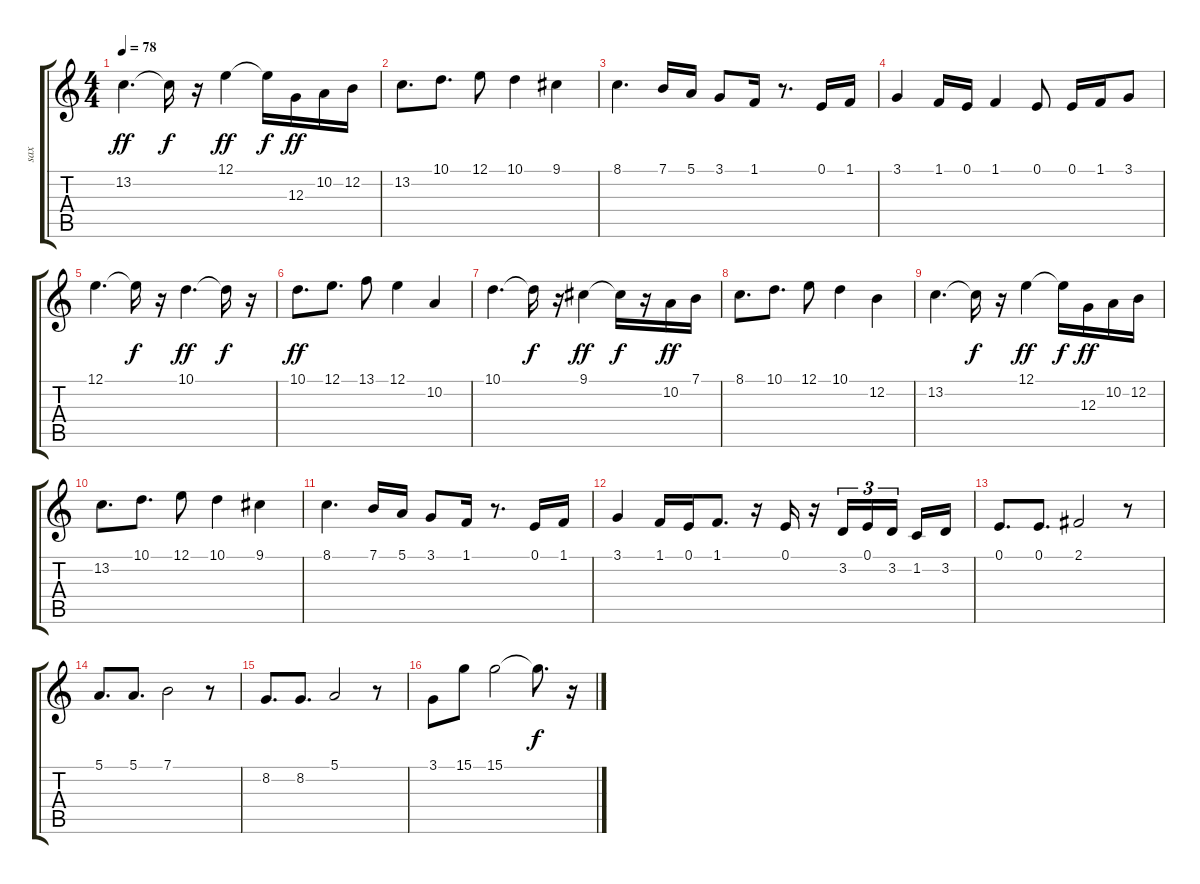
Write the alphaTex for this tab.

\track ("sax" "sax") {instrument altosax}
\staff {score tabs}
\tuning (E4 B3 G3 D3 A2 E2) {hide}
\ts (4 4)
\tempo 78
\clef g2
\ks c
13.2.4{d dy ff} 13.2{t}.16{dy f} r.16 12.1.4{dy ff} 12.1{t}.16{dy f} 12.3.16{dy ff} 10.2.16 12.2.16 |
13.2.8{d} 10.1.8{d} 12.1.8 10.1.4 9.1.4 |
8.1.4{d} 7.1.16 5.1.16 3.1.8 1.1.16 r.8{d} 0.1.16 1.1.16 |
3.1.4 1.1.16 0.1.16 1.1.4 0.1.8 0.1.16 1.1.16 3.1.8 |
12.1.4{d} 12.1{t}.16{dy f} r.16 10.1.4{d dy ff} 10.1{t}.16{dy f} r.16 |
10.1.8{d dy ff} 12.1.8{d} 13.1.8 12.1.4 10.2.4 |
10.1.4{d} 10.1{t}.16{dy f} r.16 9.1.4{dy ff} 9.1{t}.16{dy f} r.16 10.2.16{dy ff} 7.1.16 |
8.1.8{d} 10.1.8{d} 12.1.8 10.1.4 12.2.4 |
13.2.4{d} 13.2{t}.16{dy f} r.16 12.1.4{dy ff} 12.1{t}.16{dy f} 12.3.16{dy ff} 10.2.16 12.2.16 |
13.2.8{d} 10.1.8{d} 12.1.8 10.1.4 9.1.4 |
8.1.4{d} 7.1.16 5.1.16 3.1.8 1.1.16 r.8{d} 0.1.16 1.1.16 |
3.1.4 1.1.16 0.1.16 1.1.8{d} r.16 0.1.16 r.16 3.2.16{tu (3 2)} 0.1.16{tu (3 2)} 3.2.16{tu (3 2) beam splitsecondary} 1.2.16 3.2.16 |
0.1.8{d} 0.1.8{d} 2.1.2{volume 15} r.8 |
5.1.8{d} 5.1.8{d} 7.1.2 r.8 |
8.2.8{d} 8.2.8{d} 5.1.2 r.8 |
3.1.8 15.1.8 15.1.2 15.1{t}.8{d dy f} r.16
